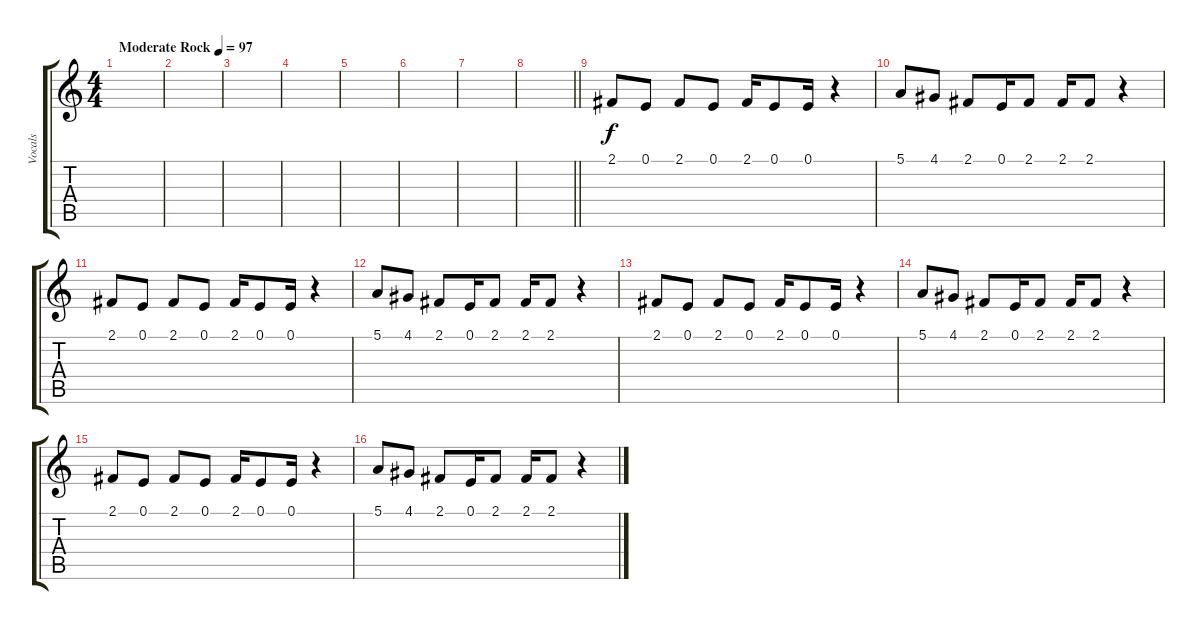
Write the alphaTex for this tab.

\track ("Vocals" "Vocals") {instrument tenorsax}
\staff {score tabs}
\tuning (E4 B3 G3 D3 A2 E2) {hide}
\ts (4 4)
\tempo (97 "Moderate Rock")
\clef g2
\ks c
|
|
|
|
|
|
|
\barLineRight lightlight
|
2.1.8{volume 13} 0.1.8 2.1.8 0.1.8 2.1.16 0.1.8 0.1.16 r.4 |
5.1.8 4.1.8 2.1.8 0.1.16 2.1.8 2.1.16 2.1.8 r.4 |
2.1.8 0.1.8 2.1.8 0.1.8 2.1.16 0.1.8 0.1.16 r.4 |
5.1.8 4.1.8 2.1.8 0.1.16 2.1.8 2.1.16 2.1.8 r.4 |
2.1.8 0.1.8 2.1.8 0.1.8 2.1.16 0.1.8 0.1.16 r.4 |
5.1.8 4.1.8 2.1.8 0.1.16 2.1.8 2.1.16 2.1.8 r.4 |
2.1.8 0.1.8 2.1.8 0.1.8 2.1.16 0.1.8 0.1.16 r.4 |
5.1.8 4.1.8 2.1.8 0.1.16 2.1.8 2.1.16 2.1.8 r.4
